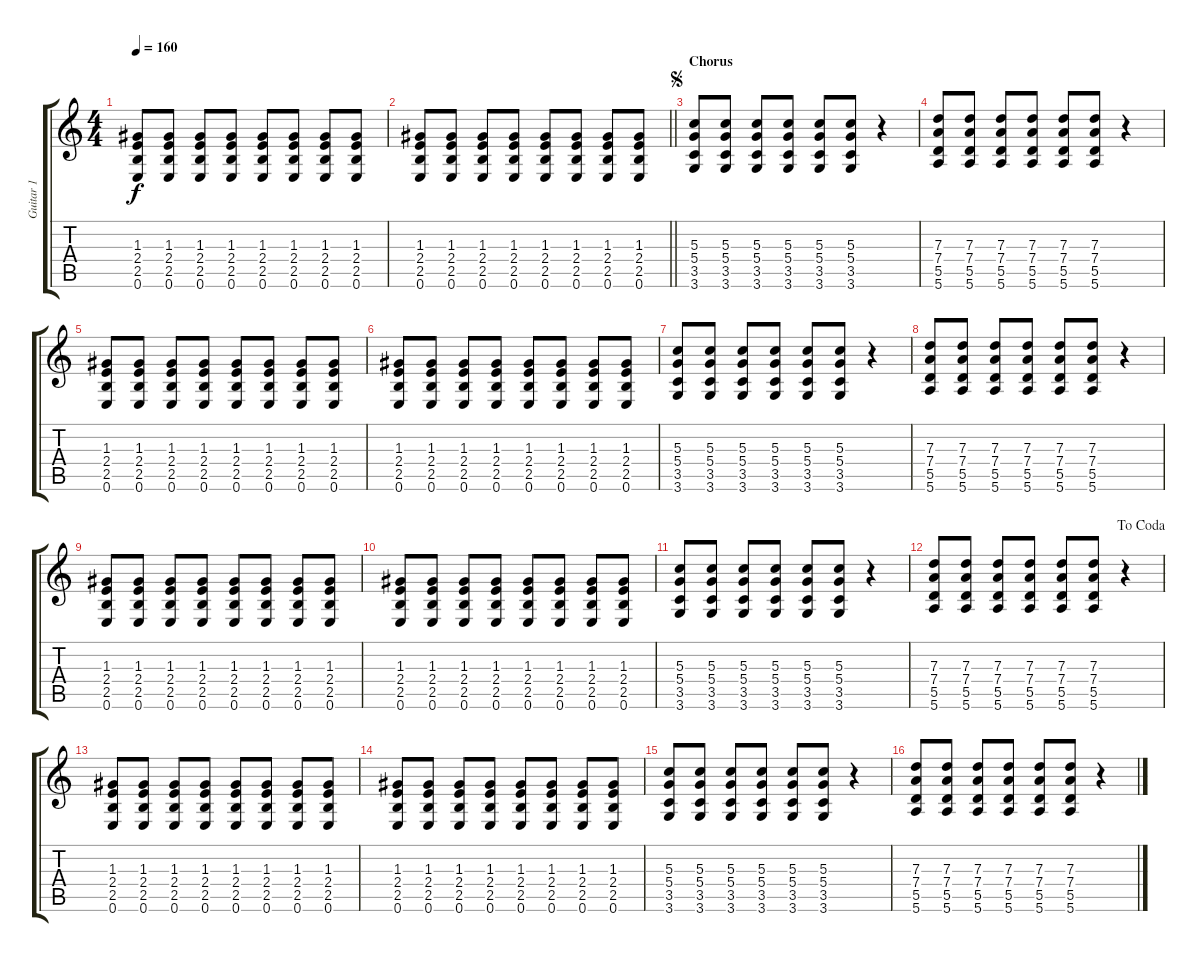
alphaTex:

\track ("Guitar 1" "Guitar 1") {instrument distortionguitar}
\staff {score tabs}
\tuning (E4 B3 G3 D3 A2 E2) {hide}
\ts (4 4)
\tempo 160
\clef g2
\ks c
(1.3 2.4 2.5 0.6).8{dy f} (1.3 2.4 2.5 0.6).8 (1.3 2.4 2.5 0.6).8 (1.3 2.4 2.5 0.6).8 (1.3 2.4 2.5 0.6).8 (1.3 2.4 2.5 0.6).8 (1.3 2.4 2.5 0.6).8 (1.3 2.4 2.5 0.6).8 |
\barLineRight lightlight
(1.3 2.4 2.5 0.6).8 (1.3 2.4 2.5 0.6).8 (1.3 2.4 2.5 0.6).8 (1.3 2.4 2.5 0.6).8 (1.3 2.4 2.5 0.6).8 (1.3 2.4 2.5 0.6).8 (1.3 2.4 2.5 0.6).8 (1.3 2.4 2.5 0.6).8 |
\section ("" "Chorus")
\jump segno
(5.3 5.4 3.5 3.6).8 (5.3 5.4 3.5 3.6).8 (5.3 5.4 3.5 3.6).8 (5.3 5.4 3.5 3.6).8 (5.3 5.4 3.5 3.6).8 (5.3 5.4 3.5 3.6).8 r.4 |
(7.3 7.4 5.5 5.6).8 (7.3 7.4 5.5 5.6).8 (7.3 7.4 5.5 5.6).8 (7.3 7.4 5.5 5.6).8 (7.3 7.4 5.5 5.6).8 (7.3 7.4 5.5 5.6).8 r.4 |
(1.3 2.4 2.5 0.6).8 (1.3 2.4 2.5 0.6).8 (1.3 2.4 2.5 0.6).8 (1.3 2.4 2.5 0.6).8 (1.3 2.4 2.5 0.6).8 (1.3 2.4 2.5 0.6).8 (1.3 2.4 2.5 0.6).8 (1.3 2.4 2.5 0.6).8 |
(1.3 2.4 2.5 0.6).8 (1.3 2.4 2.5 0.6).8 (1.3 2.4 2.5 0.6).8 (1.3 2.4 2.5 0.6).8 (1.3 2.4 2.5 0.6).8 (1.3 2.4 2.5 0.6).8 (1.3 2.4 2.5 0.6).8 (1.3 2.4 2.5 0.6).8 |
(5.3 5.4 3.5 3.6).8 (5.3 5.4 3.5 3.6).8 (5.3 5.4 3.5 3.6).8 (5.3 5.4 3.5 3.6).8 (5.3 5.4 3.5 3.6).8 (5.3 5.4 3.5 3.6).8 r.4 |
(7.3 7.4 5.5 5.6).8 (7.3 7.4 5.5 5.6).8 (7.3 7.4 5.5 5.6).8 (7.3 7.4 5.5 5.6).8 (7.3 7.4 5.5 5.6).8 (7.3 7.4 5.5 5.6).8 r.4 |
(1.3 2.4 2.5 0.6).8 (1.3 2.4 2.5 0.6).8 (1.3 2.4 2.5 0.6).8 (1.3 2.4 2.5 0.6).8 (1.3 2.4 2.5 0.6).8 (1.3 2.4 2.5 0.6).8 (1.3 2.4 2.5 0.6).8 (1.3 2.4 2.5 0.6).8 |
(1.3 2.4 2.5 0.6).8 (1.3 2.4 2.5 0.6).8 (1.3 2.4 2.5 0.6).8 (1.3 2.4 2.5 0.6).8 (1.3 2.4 2.5 0.6).8 (1.3 2.4 2.5 0.6).8 (1.3 2.4 2.5 0.6).8 (1.3 2.4 2.5 0.6).8 |
(5.3 5.4 3.5 3.6).8 (5.3 5.4 3.5 3.6).8 (5.3 5.4 3.5 3.6).8 (5.3 5.4 3.5 3.6).8 (5.3 5.4 3.5 3.6).8 (5.3 5.4 3.5 3.6).8 r.4 |
\jump dacoda
(7.3 7.4 5.5 5.6).8 (7.3 7.4 5.5 5.6).8 (7.3 7.4 5.5 5.6).8 (7.3 7.4 5.5 5.6).8 (7.3 7.4 5.5 5.6).8 (7.3 7.4 5.5 5.6).8 r.4 |
(1.3 2.4 2.5 0.6).8 (1.3 2.4 2.5 0.6).8 (1.3 2.4 2.5 0.6).8 (1.3 2.4 2.5 0.6).8 (1.3 2.4 2.5 0.6).8 (1.3 2.4 2.5 0.6).8 (1.3 2.4 2.5 0.6).8 (1.3 2.4 2.5 0.6).8 |
(1.3 2.4 2.5 0.6).8 (1.3 2.4 2.5 0.6).8 (1.3 2.4 2.5 0.6).8 (1.3 2.4 2.5 0.6).8 (1.3 2.4 2.5 0.6).8 (1.3 2.4 2.5 0.6).8 (1.3 2.4 2.5 0.6).8 (1.3 2.4 2.5 0.6).8 |
(5.3 5.4 3.5 3.6).8 (5.3 5.4 3.5 3.6).8 (5.3 5.4 3.5 3.6).8 (5.3 5.4 3.5 3.6).8 (5.3 5.4 3.5 3.6).8 (5.3 5.4 3.5 3.6).8 r.4 |
(7.3 7.4 5.5 5.6).8 (7.3 7.4 5.5 5.6).8 (7.3 7.4 5.5 5.6).8 (7.3 7.4 5.5 5.6).8 (7.3 7.4 5.5 5.6).8 (7.3 7.4 5.5 5.6).8 r.4
